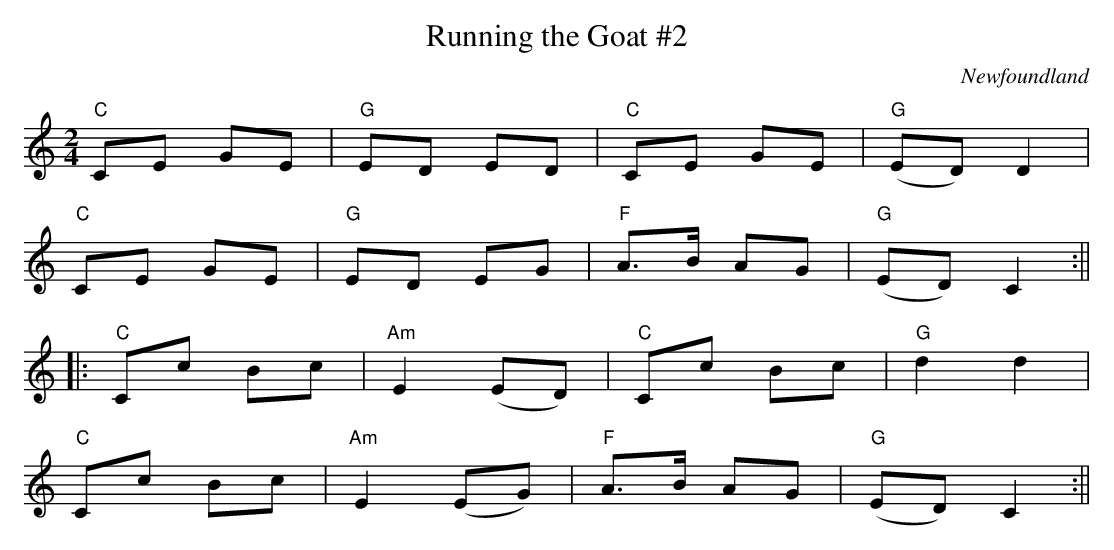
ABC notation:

X:1
T:Running the Goat #2
M:2/4
L:1/8
C:Newfoundland
K:C
 "C"CE GE | "G"ED ED | "C"CE GE | "G"(ED) D2 |
 "C"CE GE | "G"ED EG | "F"A>B AG | "G"(ED) C2 :||
|: "C"Cc Bc | "Am"E2 (ED) | "C"Cc Bc | "G"d2 d2|
 "C"Cc Bc | "Am"E2 (EG) | "F"A>B AG | "G"(ED) C2:||
